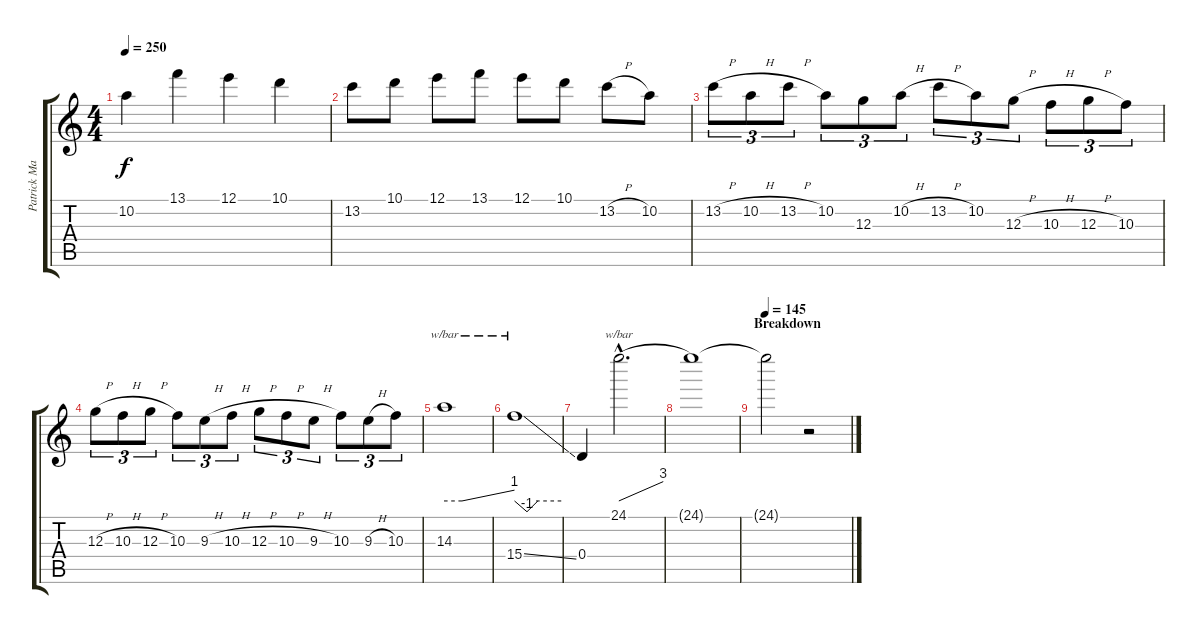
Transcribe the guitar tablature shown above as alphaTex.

\track ("Patrick Mameli " "Patrick Ma") {instrument distortionguitar}
\staff {score tabs}
\tuning (E4 B3 G3 D3 A2 E2) {hide}
\ts (4 4)
\tempo 250
\clef g2
\ks c
10.2.4{dy f} 13.1.4 12.1.4 10.1.4 |
13.2.8 10.1.8 12.1.8 13.1.8 12.1.8 10.1.8 13.2{h}.8 10.2.8 |
13.2{h}.8{tu (3 2)} 10.2{h}.8{tu (3 2)} 13.2{h}.8{tu (3 2)} 10.2.8{tu (3 2)} 12.3.8{tu (3 2)} 10.2{h}.8{tu (3 2)} 13.2{h}.8{tu (3 2)} 10.2.8{tu (3 2)} 12.3{h}.8{tu (3 2)} 10.3{h}.8{tu (3 2)} 12.3{h}.8{tu (3 2)} 10.3.8{tu (3 2)} |
12.3{h}.8{tu (3 2)} 10.3{h}.8{tu (3 2)} 12.3{h}.8{tu (3 2)} 10.3.8{tu (3 2)} 9.3{h}.8{tu (3 2)} 10.3{h}.8{tu (3 2)} 12.3{h}.8{tu (3 2)} 10.3{h}.8{tu (3 2)} 9.3{h}.8{tu (3 2)} 10.3.8{tu (3 2)} 9.3{h}.8{tu (3 2)} 10.3.8{tu (3 2)} |
14.3.1{tbe (custom default 0 0 15 0 60 4)} |
15.4{ss}.1{tbe (custom default 0 0 16 -4 30 0 60 0)} |
0.4.4 24.1{hac}.2{d tbe (dive default 0 0 60 12)} |
24.1{t}.1 |
\section ("" "Breakdown")
\tempo 145
24.1{t}.2 r.2
